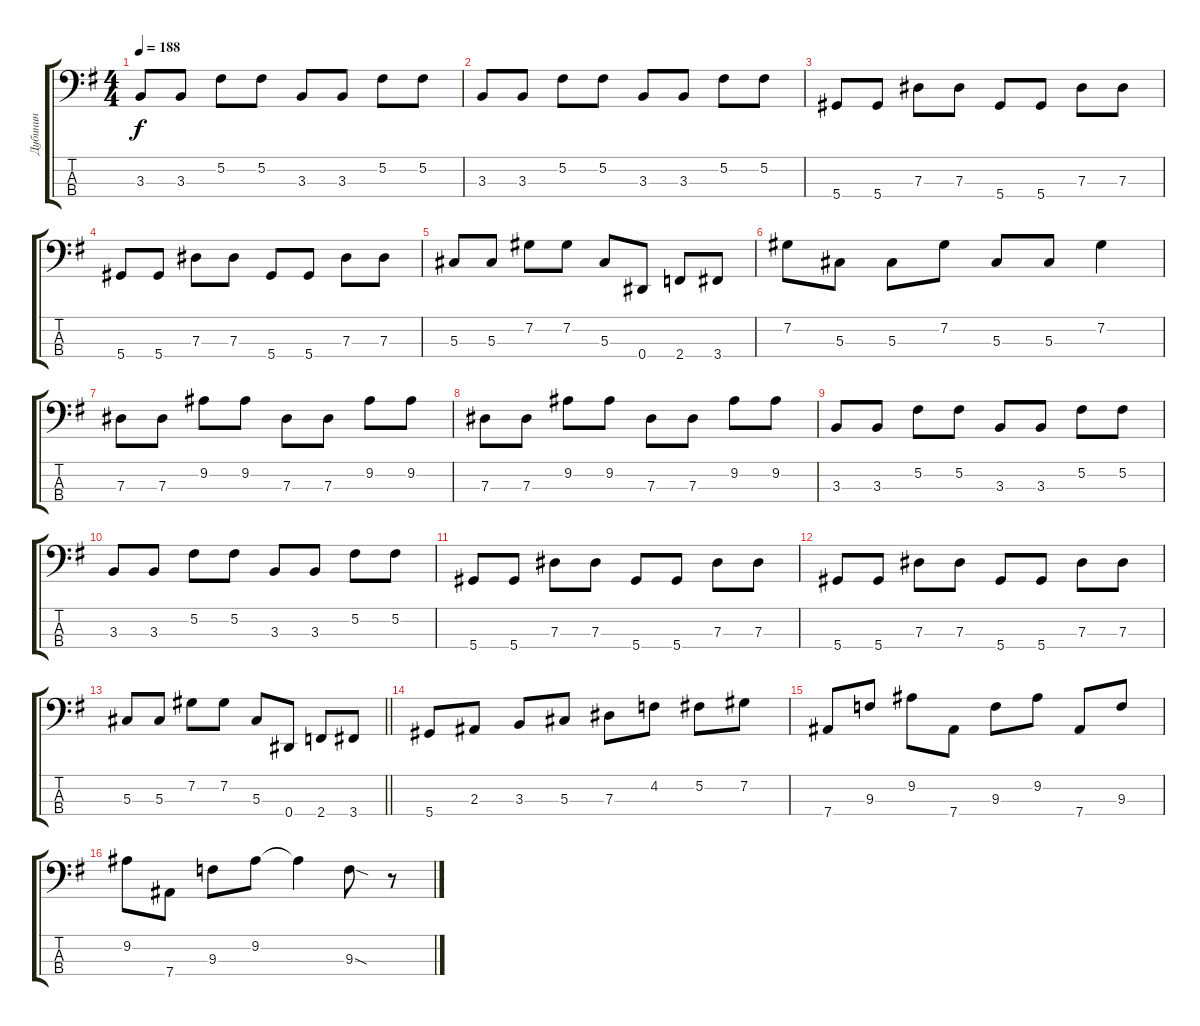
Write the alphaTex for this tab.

\track ("Дубинин" "Дубинин") {instrument electricbassfinger}
\staff {score tabs}
\tuning (Gb2 Db2 Ab1 Eb1) {hide}
\ts (4 4)
\tempo 188
\clef f4
\ks g
3.3.8{dy f} 3.3.8 5.2.8 5.2.8 3.3.8 3.3.8 5.2.8 5.2.8 |
3.3.8 3.3.8 5.2.8 5.2.8 3.3.8 3.3.8 5.2.8 5.2.8 |
5.4.8 5.4.8 7.3.8 7.3.8 5.4.8 5.4.8 7.3.8 7.3.8 |
5.4.8 5.4.8 7.3.8 7.3.8 5.4.8 5.4.8 7.3.8 7.3.8 |
5.3.8 5.3.8 7.2.8 7.2.8 5.3.8 0.4.8 2.4.8 3.4.8 |
7.2.8 5.3.8 5.3.8 7.2.8 5.3.8 5.3.8 7.2.4 |
7.3.8 7.3.8 9.2.8 9.2.8 7.3.8 7.3.8 9.2.8 9.2.8 |
7.3.8 7.3.8 9.2.8 9.2.8 7.3.8 7.3.8 9.2.8 9.2.8 |
3.3.8 3.3.8 5.2.8 5.2.8 3.3.8 3.3.8 5.2.8 5.2.8 |
3.3.8 3.3.8 5.2.8 5.2.8 3.3.8 3.3.8 5.2.8 5.2.8 |
5.4.8 5.4.8 7.3.8 7.3.8 5.4.8 5.4.8 7.3.8 7.3.8 |
5.4.8 5.4.8 7.3.8 7.3.8 5.4.8 5.4.8 7.3.8 7.3.8 |
\barLineRight lightlight
5.3.8 5.3.8 7.2.8 7.2.8 5.3.8 0.4.8 2.4.8 3.4.8 |
5.4.8 2.3.8 3.3.8 5.3.8 7.3.8 4.2.8 5.2.8 7.2.8 |
7.4.8 9.3.8 9.2.8 7.4.8 9.3.8 9.2.8 7.4.8 9.3.8 |
9.2.8 7.4.8 9.3.8 9.2.8 9.2{t}.4 9.3{sod}.8 r.8
